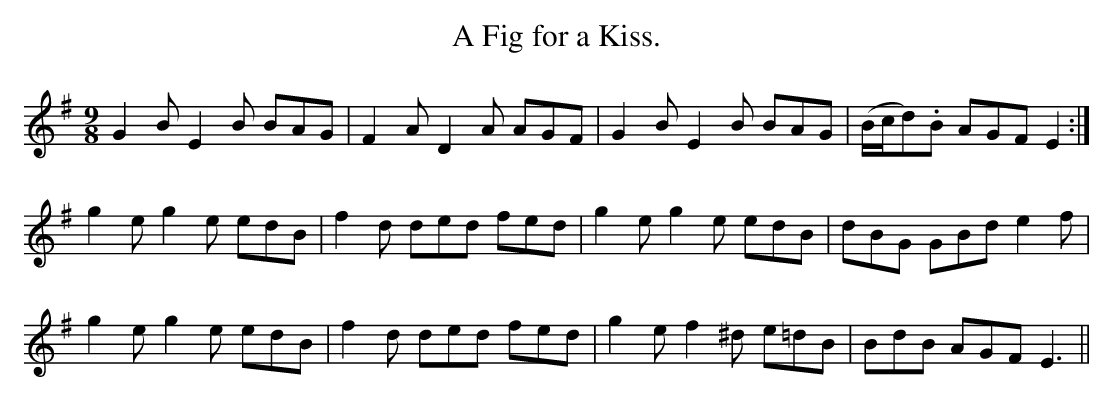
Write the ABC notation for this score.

X:1
T: A Fig for a Kiss.
M: 9/8
K: Em
G2 B E2 B BAG | F2 A D2 A AGF | G2 B E2 B BAG | (B/c/d).B AGF E2 :|
g2 e g2 e edB | f2 d ded fed | g2 e g2 e edB | dBG GBd e2 f |
g2 e g2 e edB | f2 d ded fed | g2 e f2 ^d e=dB | BdB AGF E3 ||
